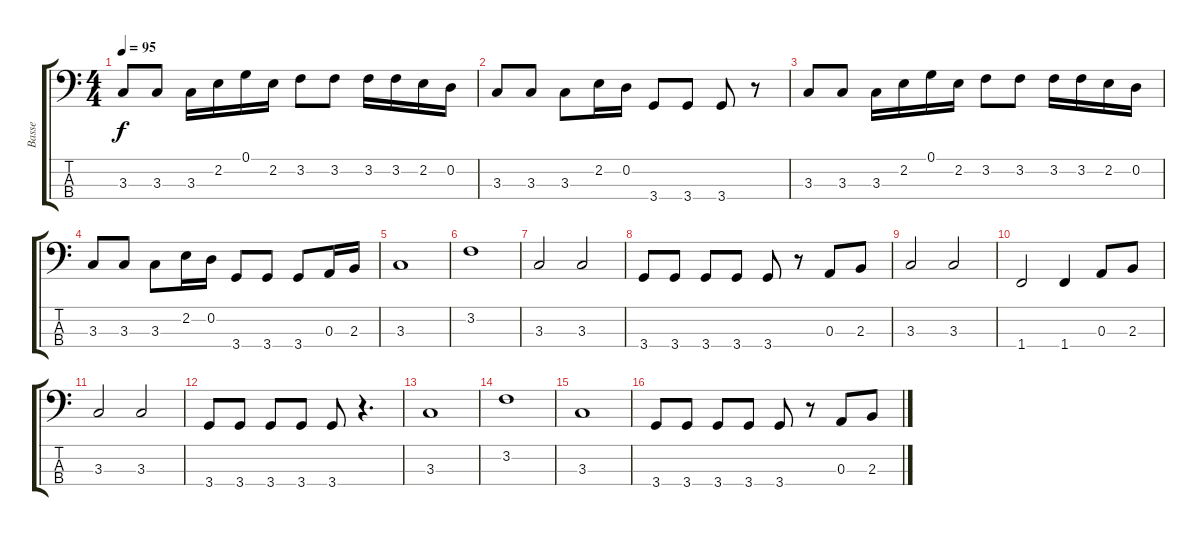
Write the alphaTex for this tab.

\track ("Basse" "Basse") {instrument electricbassfinger}
\staff {score tabs}
\tuning (G2 D2 A1 E1) {hide}
\ts (4 4)
\tempo 95
\clef f4
\ks c
3.3.8{dy f} 3.3.8 3.3.16 2.2.16 0.1.16 2.2.16 3.2.8 3.2.8 3.2.16 3.2.16 2.2.16 0.2.16 |
3.3.8 3.3.8 3.3.8 2.2.16 0.2.16 3.4.8 3.4.8 3.4.8 r.8 |
3.3.8 3.3.8 3.3.16 2.2.16 0.1.16 2.2.16 3.2.8 3.2.8 3.2.16 3.2.16 2.2.16 0.2.16 |
3.3.8 3.3.8 3.3.8 2.2.16 0.2.16 3.4.8 3.4.8 3.4.8 0.3.16 2.3.16 |
3.3.1 |
3.2.1 |
3.3.2 3.3.2 |
3.4.8 3.4.8 3.4.8 3.4.8 3.4.8 r.8 0.3.8 2.3.8 |
3.3.2 3.3.2 |
1.4.2 1.4.4 0.3.8 2.3.8 |
3.3.2 3.3.2 |
3.4.8 3.4.8 3.4.8 3.4.8 3.4.8 r.4{d} |
3.3.1 |
3.2.1 |
3.3.1 |
3.4.8 3.4.8 3.4.8 3.4.8 3.4.8 r.8 0.3.8 2.3.8
